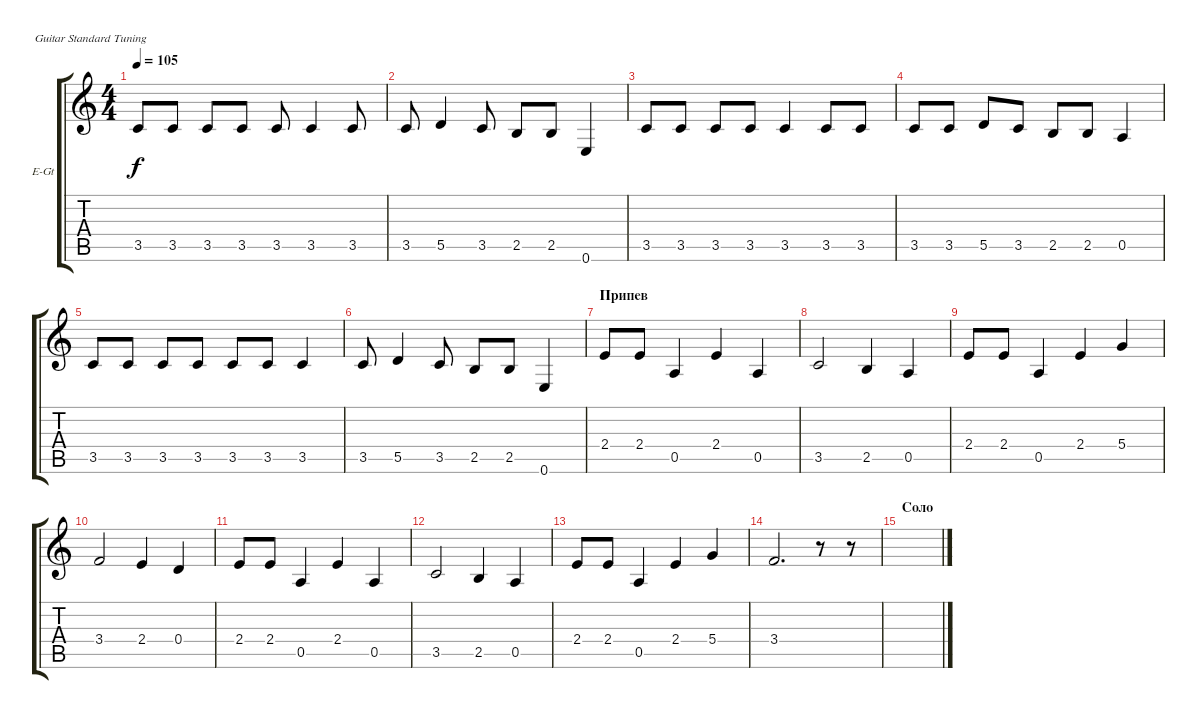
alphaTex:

\defaultSystemsLayout 4
\bracketExtendMode groupsimilarinstruments
\firstSystemTrackNameOrientation horizontal
\otherSystemsTrackNameOrientation horizontal
\track ("Electric Guitar" "E-Gt") {instrument electricguitarclean}
\staff {score tabs}
\tuning (E4 B3 G3 D3 A2 E2)
\ts (4 4)
\tempo 105
\clef g2
\scale
0.333333
\ks c
3.5.8{dy f} 3.5.8 3.5.8 3.5.8 3.5.8 3.5.4 3.5.8 |
\scale
0.333333 3.5.8 5.5.4 3.5.8 2.5.8 2.5.8 0.6.4 |
\scale
0.333333 3.5.8 3.5.8 3.5.8 3.5.8 3.5.4 3.5.8 3.5.8 |
\scale
0.333333 3.5.8 3.5.8 5.5.8 3.5.8 2.5.8 2.5.8 0.5.4 |
\scale
0.333333 3.5.8 3.5.8 3.5.8 3.5.8 3.5.8 3.5.8 3.5.4 |
\scale
0.333333 3.5.8 5.5.4 3.5.8 2.5.8 2.5.8 0.6.4 |
\section ("" "Припев")
\scale
0.333333 2.4.8 2.4.8 0.5.4 2.4.4 0.5.4 |
\scale
0.333333 3.5.2 2.5.4 0.5.4 |
\scale
0.333333 2.4.8 2.4.8 0.5.4 2.4.4 5.4.4 |
\scale
0.333333 3.4.2 2.4.4 0.4.4 |
\scale
0.333333 2.4.8 2.4.8 0.5.4 2.4.4 0.5.4 |
\scale
0.333333 3.5.2 2.5.4 0.5.4 |
\scale
0.333333 2.4.8 2.4.8 0.5.4 2.4.4 5.4.4 |
\scale
0.333333 3.4.2{d} r.8 r.8 |
\section ("" "Соло")
\scale
0.333333 |
\scale
0.333333
